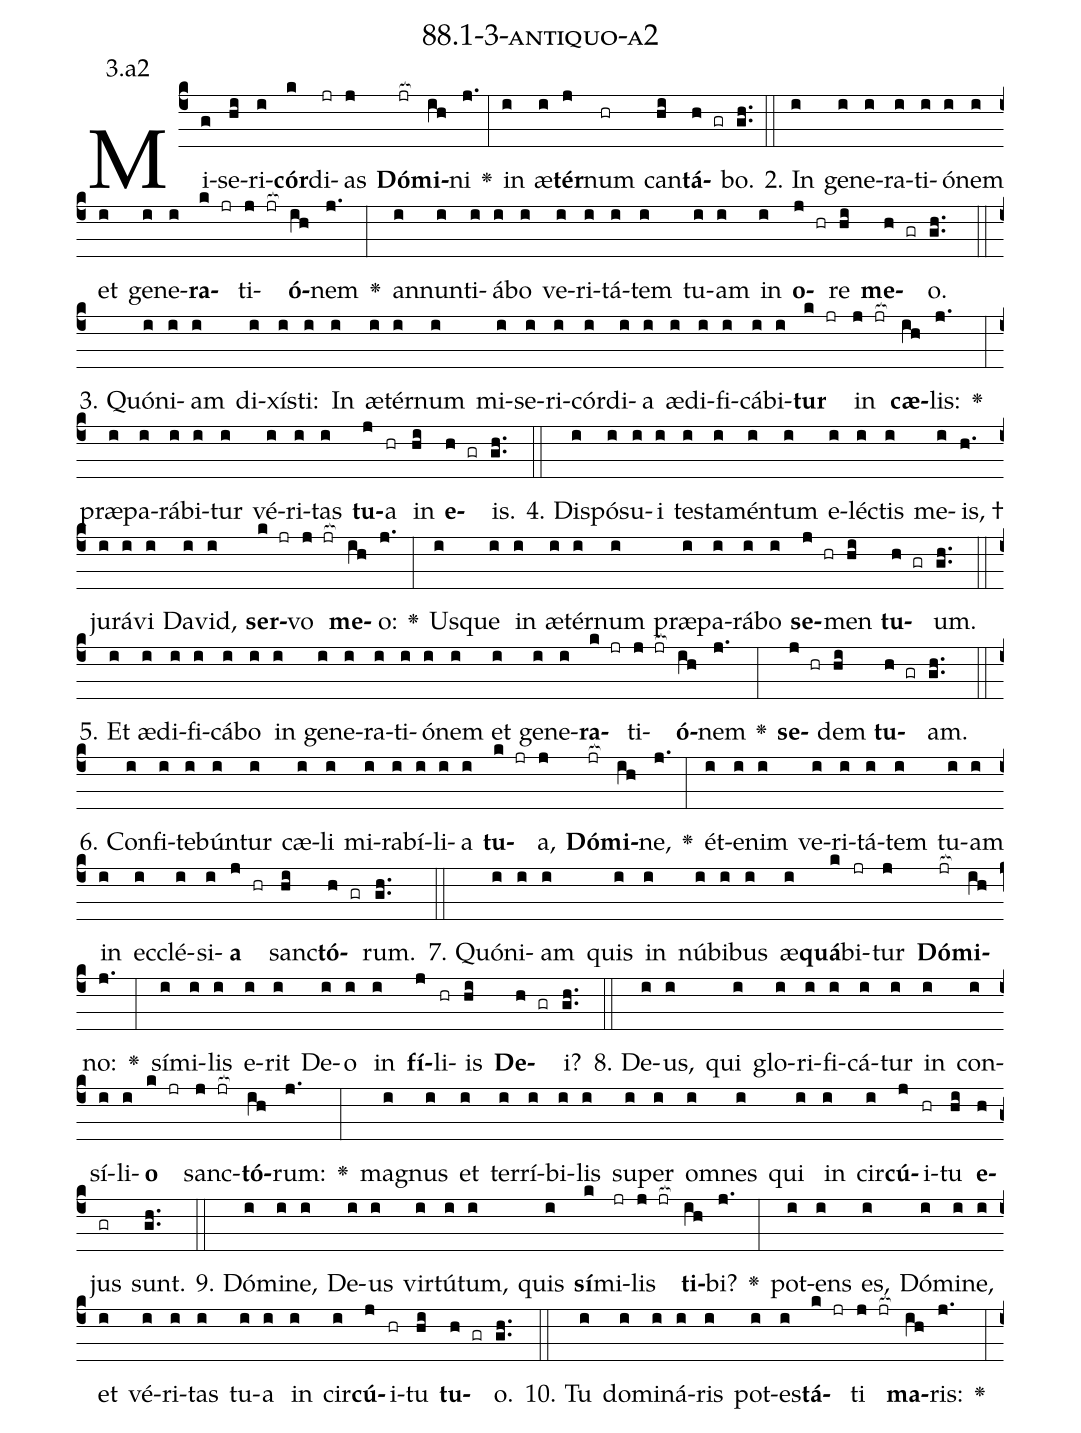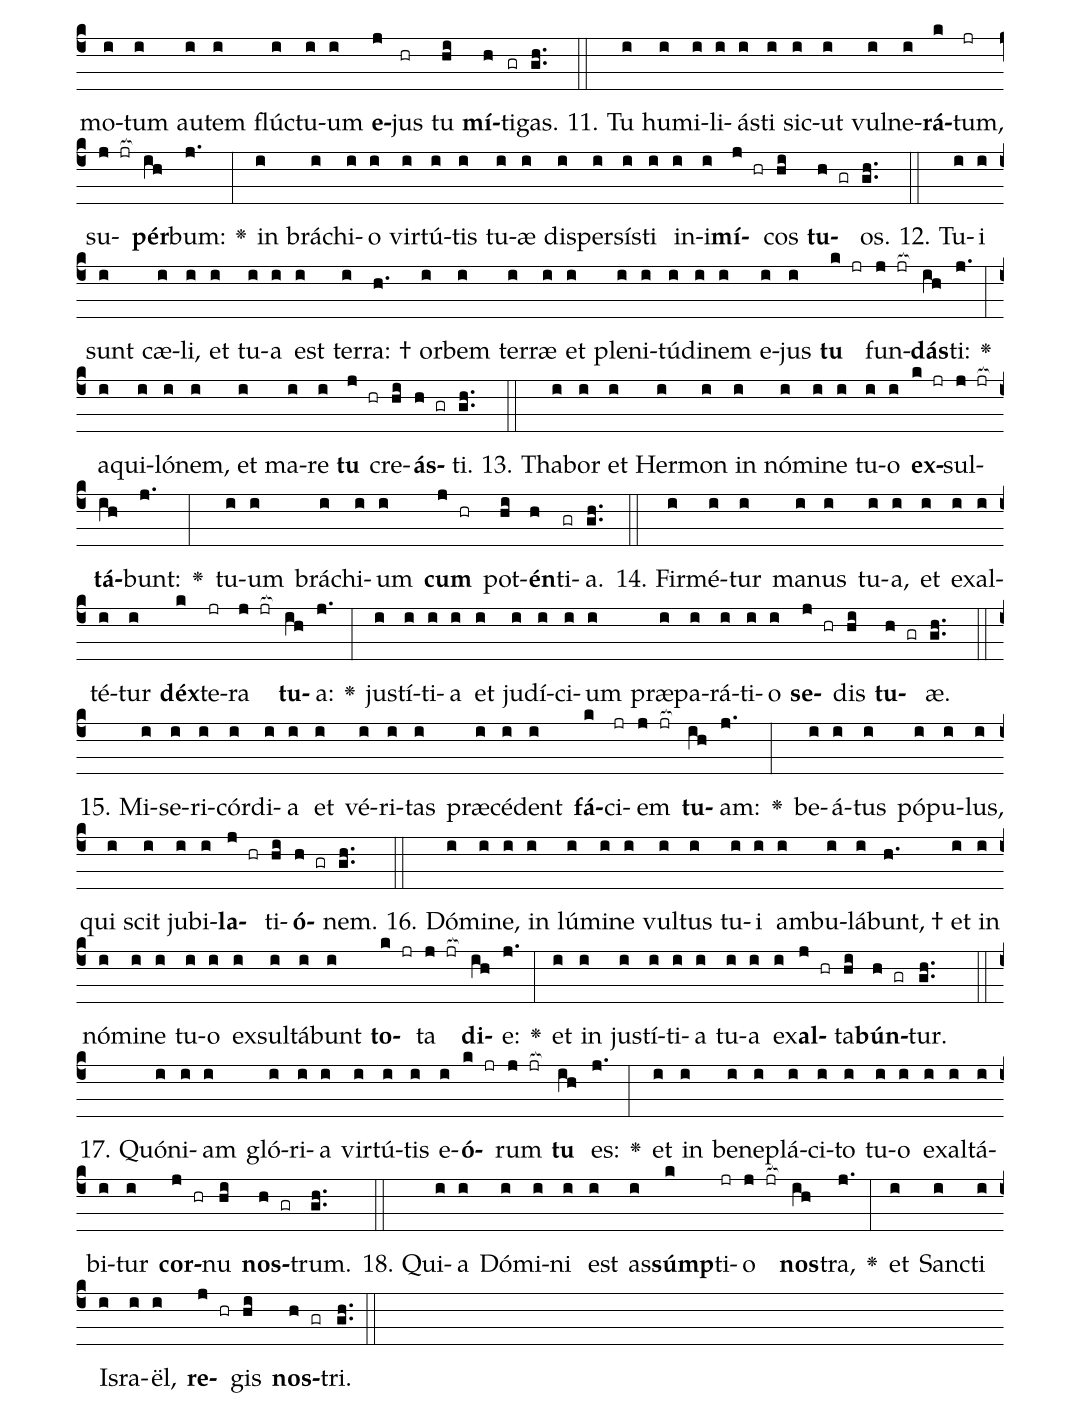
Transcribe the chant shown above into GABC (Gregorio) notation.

name: 88.1-3-antiquo-a2;
annotation: 3.a2;
%%
(c4)Mi(g)se(hi)ri(i)<b>cór</b>(k)di(jr)as(j) <b>Dó</b>(jr[ocb:1{])<b>mi</b>(ih[ocb:0}])ni(j.) <v>\greheightstar</v>(:) in(i) æ(i)<b>tér</b>(j)num(hr) can(hi)<b>tá</b>(h gr)bo.(gh..) (::)
2. In(i) ge(i)ne(i)ra(i)ti(i)ó(i)nem(i) et(i) ge(i)ne(i)<b>ra</b>(k jr)ti(j jr[ocb:1{])<b>ó</b>(ih[ocb:0}])nem(j.) <v>\greheightstar</v>(:) an(i)nun(i)ti(i)á(i)bo(i) ve(i)ri(i)tá(i)tem(i) tu(i)am(i) in(i) <b>o</b>(j hr)re(hi) <b>me</b>(h gr)o.(gh..) (::)
3. Quón(i)i(i)am(i) di(i)xís(i)ti:(i) In(i) æ(i)tér(i)num(i) mi(i)se(i)ri(i)cór(i)di(i)a(i) æ(i)di(i)fi(i)cá(i)bi(i)<b>tur</b>(k jr) in(j jr[ocb:1{]) <b>cæ</b>(ih[ocb:0}])lis:(j.) <v>\greheightstar</v>(:) præ(i)pa(i)rá(i)bi(i)tur(i) vé(i)ri(i)tas(i) <b>tu</b>(j)a(hr) in(hi) <b>e</b>(h gr)is.(gh..) (::)
4. Dis(i)pó(i)su(i)i(i) tes(i)ta(i)mén(i)tum(i) e(i)léc(i)tis(i) me(i)is, †(h.) ju(i)rá(i)vi(i) Da(i)vid,(i) <b>ser</b>(k jr)vo(j jr[ocb:1{]) <b>me</b>(ih[ocb:0}])o:(j.) <v>\greheightstar</v>(:) Us(i)que(i) in(i) æ(i)tér(i)num(i) præ(i)pa(i)rá(i)bo(i) <b>se</b>(j hr)men(hi) <b>tu</b>(h gr)um.(gh..) (::)
5. Et(i) æ(i)di(i)fi(i)cá(i)bo(i) in(i) ge(i)ne(i)ra(i)ti(i)ó(i)nem(i) et(i) ge(i)ne(i)<b>ra</b>(k jr)ti(j jr[ocb:1{])<b>ó</b>(ih[ocb:0}])nem(j.) <v>\greheightstar</v>(:) <b>se</b>(j hr)dem(hi) <b>tu</b>(h gr)am.(gh..) (::)
6. Con(i)fi(i)te(i)bún(i)tur(i) cæ(i)li(i) mi(i)ra(i)bí(i)li(i)a(i) <b>tu</b>(k jr)a,(j) <b>Dó</b>(jr[ocb:1{])<b>mi</b>(ih[ocb:0}])ne,(j.) <v>\greheightstar</v>(:) ét(i)e(i)nim(i) ve(i)ri(i)tá(i)tem(i) tu(i)am(i) in(i) ec(i)clé(i)si(i)<b>a</b>(j hr) sanc(hi)<b>tó</b>(h gr)rum.(gh..) (::)
7. Quón(i)i(i)am(i) quis(i) in(i) nú(i)bi(i)bus(i) æ(i)<b>quá</b>(k)bi(jr)tur(j) <b>Dó</b>(jr[ocb:1{])<b>mi</b>(ih[ocb:0}])no:(j.) <v>\greheightstar</v>(:) sí(i)mi(i)lis(i) e(i)rit(i) De(i)o(i) in(i) <b>fí</b>(j)li(hr)is(hi) <b>De</b>(h gr)i?(gh..) (::)
8. De(i)us,(i) qui(i) glo(i)ri(i)fi(i)cá(i)tur(i) in(i) con(i)sí(i)li(i)<b>o</b>(k jr) sanc(j jr[ocb:1{])<b>tó</b>(ih[ocb:0}])rum:(j.) <v>\greheightstar</v>(:) ma(i)gnus(i) et(i) ter(i)rí(i)bi(i)lis(i) su(i)per(i) om(i)nes(i) qui(i) in(i) cir(i)<b>cú</b>(j)i(hr)tu(hi) <b>e</b>(h)jus(gr) sunt.(gh..) (::)
9. Dó(i)mi(i)ne,(i) De(i)us(i) vir(i)tú(i)tum,(i) quis(i) <b>sí</b>(k)mi(jr)lis(j jr[ocb:1{]) <b>ti</b>(ih[ocb:0}])bi?(j.) <v>\greheightstar</v>(:) pot(i)ens(i) es,(i) Dó(i)mi(i)ne,(i) et(i) vé(i)ri(i)tas(i) tu(i)a(i) in(i) cir(i)<b>cú</b>(j)i(hr)tu(hi) <b>tu</b>(h gr)o.(gh..) (::)
10. Tu(i) do(i)mi(i)ná(i)ris(i) pot(i)es(i)<b>tá</b>(k jr)ti(j jr[ocb:1{]) <b>ma</b>(ih[ocb:0}])ris:(j.) <v>\greheightstar</v>(:) mo(i)tum(i) au(i)tem(i) flúc(i)tu(i)um(i) <b>e</b>(j)jus(hr) tu(hi) <b>mí</b>(h)ti(gr)gas.(gh..) (::)
11. Tu(i) hu(i)mi(i)li(i)ás(i)ti(i) sic(i)ut(i) vul(i)ne(i)<b>rá</b>(k)tum,(jr) su(j jr[ocb:1{])<b>pér</b>(ih[ocb:0}])bum:(j.) <v>\greheightstar</v>(:) in(i) brá(i)chi(i)o(i) vir(i)tú(i)tis(i) tu(i)æ(i) di(i)sper(i)sís(i)ti(i) in(i)i(i)<b>mí</b>(j hr)cos(hi) <b>tu</b>(h gr)os.(gh..) (::)
12. Tu(i)i(i) sunt(i) cæ(i)li,(i) et(i) tu(i)a(i) est(i) ter(i)ra: †(h.) or(i)bem(i) ter(i)ræ(i) et(i) ple(i)ni(i)tú(i)di(i)nem(i) e(i)jus(i) <b>tu</b>(k jr) fun(j jr[ocb:1{])<b>dás</b>(ih[ocb:0}])ti:(j.) <v>\greheightstar</v>(:) a(i)qui(i)ló(i)nem,(i) et(i) ma(i)re(i) <b>tu</b>(j hr) cre(hi)<b>ás</b>(h gr)ti.(gh..) (::)
13. Tha(i)bor(i) et(i) Her(i)mon(i) in(i) nó(i)mi(i)ne(i) tu(i)o(i) <b>ex</b>(k jr)sul(j jr[ocb:1{])<b>tá</b>(ih[ocb:0}])bunt:(j.) <v>\greheightstar</v>(:) tu(i)um(i) brá(i)chi(i)um(i) <b>cum</b>(j hr) pot(hi)<b>én</b>(h)ti(gr)a.(gh..) (::)
14. Fir(i)mé(i)tur(i) ma(i)nus(i) tu(i)a,(i) et(i) ex(i)al(i)té(i)tur(i) <b>déx</b>(k)te(jr)ra(j jr[ocb:1{]) <b>tu</b>(ih[ocb:0}])a:(j.) <v>\greheightstar</v>(:) jus(i)tí(i)ti(i)a(i) et(i) ju(i)dí(i)ci(i)um(i) præ(i)pa(i)rá(i)ti(i)o(i) <b>se</b>(j hr)dis(hi) <b>tu</b>(h gr)æ.(gh..) (::)
15. Mi(i)se(i)ri(i)cór(i)di(i)a(i) et(i) vé(i)ri(i)tas(i) præ(i)cé(i)dent(i) <b>fá</b>(k)ci(jr)em(j jr[ocb:1{]) <b>tu</b>(ih[ocb:0}])am:(j.) <v>\greheightstar</v>(:) be(i)á(i)tus(i) pó(i)pu(i)lus,(i) qui(i) scit(i) ju(i)bi(i)<b>la</b>(j hr)ti(hi)<b>ó</b>(h gr)nem.(gh..) (::)
16. Dó(i)mi(i)ne,(i) in(i) lú(i)mi(i)ne(i) vul(i)tus(i) tu(i)i(i) am(i)bu(i)lá(i)bunt, †(h.) et(i) in(i) nó(i)mi(i)ne(i) tu(i)o(i) ex(i)sul(i)tá(i)bunt(i) <b>to</b>(k jr)ta(j jr[ocb:1{]) <b>di</b>(ih[ocb:0}])e:(j.) <v>\greheightstar</v>(:) et(i) in(i) jus(i)tí(i)ti(i)a(i) tu(i)a(i) ex(i)<b>al</b>(j hr)ta(hi)<b>bún</b>(h gr)tur.(gh..) (::)
17. Quón(i)i(i)am(i) gló(i)ri(i)a(i) vir(i)tú(i)tis(i) e(i)<b>ó</b>(k jr)rum(j jr[ocb:1{]) <b>tu</b>(ih[ocb:0}]) es:(j.) <v>\greheightstar</v>(:) et(i) in(i) be(i)ne(i)plá(i)ci(i)to(i) tu(i)o(i) ex(i)al(i)tá(i)bi(i)tur(i) <b>cor</b>(j hr)nu(hi) <b>nos</b>(h gr)trum.(gh..) (::)
18. Qui(i)a(i) Dó(i)mi(i)ni(i) est(i) as(i)<b>súmp</b>(k)ti(jr)o(j jr[ocb:1{]) <b>nos</b>(ih[ocb:0}])tra,(j.) <v>\greheightstar</v>(:) et(i) Sanc(i)ti(i) Is(i)ra(i)ël,(i) <b>re</b>(j hr)gis(hi) <b>nos</b>(h gr)tri.(gh..) (::)
